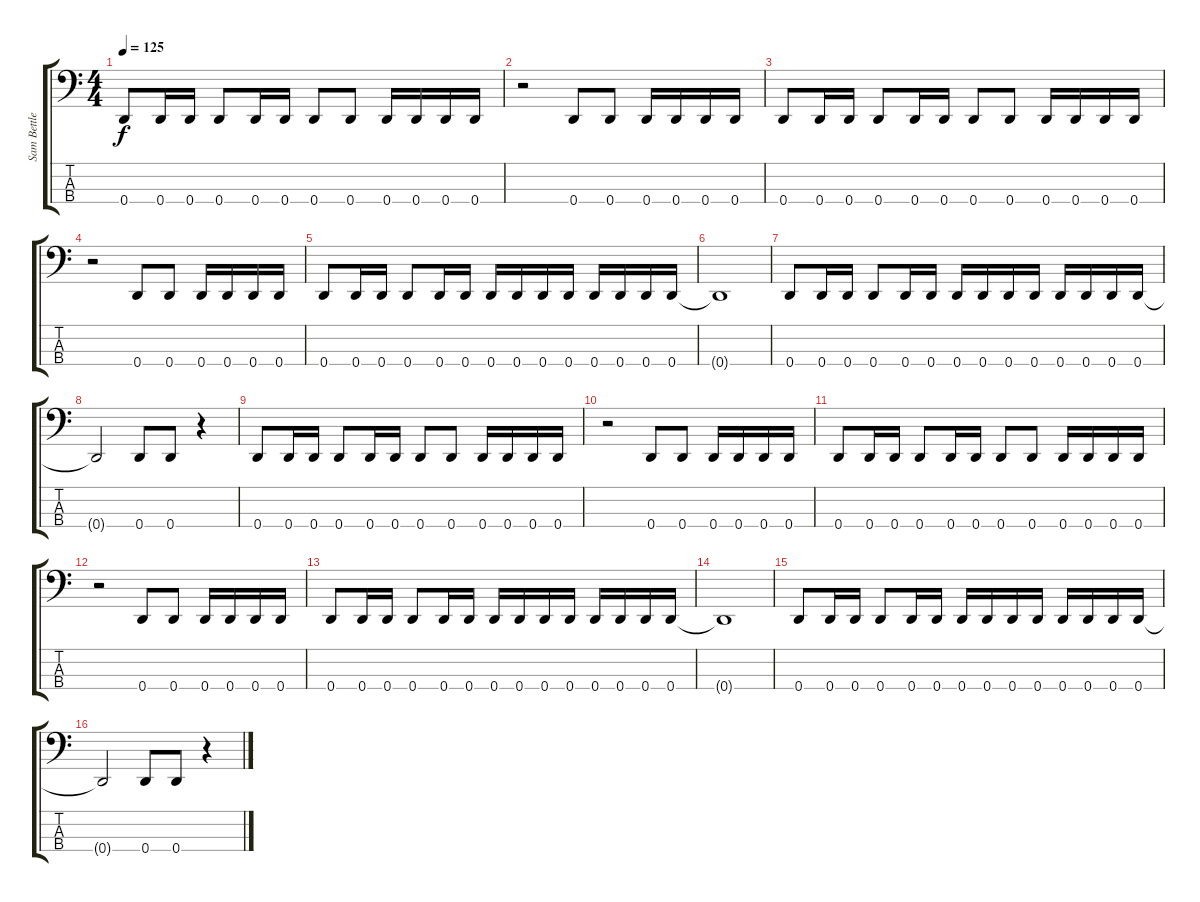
\track ("Sam Bettley" "Sam Bettle") {instrument electricbasspick}
\staff {score tabs}
\tuning (G2 D2 A1 D1) {hide}
\ts (4 4)
\tempo 125
\clef f4
\ks c
0.4.8{dy f} 0.4.16 0.4.16 0.4.8 0.4.16 0.4.16 0.4.8 0.4.8 0.4.16 0.4.16 0.4.16 0.4.16 |
r.2 0.4.8 0.4.8 0.4.16 0.4.16 0.4.16 0.4.16 |
0.4.8 0.4.16 0.4.16 0.4.8 0.4.16 0.4.16 0.4.8 0.4.8 0.4.16 0.4.16 0.4.16 0.4.16 |
r.2 0.4.8 0.4.8 0.4.16 0.4.16 0.4.16 0.4.16 |
0.4.8 0.4.16 0.4.16 0.4.8 0.4.16 0.4.16 0.4.16 0.4.16 0.4.16 0.4.16 0.4.16 0.4.16 0.4.16 0.4.16 |
0.4{t}.1 |
0.4.8 0.4.16 0.4.16 0.4.8 0.4.16 0.4.16 0.4.16 0.4.16 0.4.16 0.4.16 0.4.16 0.4.16 0.4.16 0.4.16 |
0.4{t}.2 0.4.8 0.4.8 r.4 |
0.4.8 0.4.16 0.4.16 0.4.8 0.4.16 0.4.16 0.4.8 0.4.8 0.4.16 0.4.16 0.4.16 0.4.16 |
r.2 0.4.8 0.4.8 0.4.16 0.4.16 0.4.16 0.4.16 |
0.4.8 0.4.16 0.4.16 0.4.8 0.4.16 0.4.16 0.4.8 0.4.8 0.4.16 0.4.16 0.4.16 0.4.16 |
r.2 0.4.8 0.4.8 0.4.16 0.4.16 0.4.16 0.4.16 |
0.4.8 0.4.16 0.4.16 0.4.8 0.4.16 0.4.16 0.4.16 0.4.16 0.4.16 0.4.16 0.4.16 0.4.16 0.4.16 0.4.16 |
0.4{t}.1 |
0.4.8 0.4.16 0.4.16 0.4.8 0.4.16 0.4.16 0.4.16 0.4.16 0.4.16 0.4.16 0.4.16 0.4.16 0.4.16 0.4.16 |
0.4{t}.2 0.4.8 0.4.8 r.4
